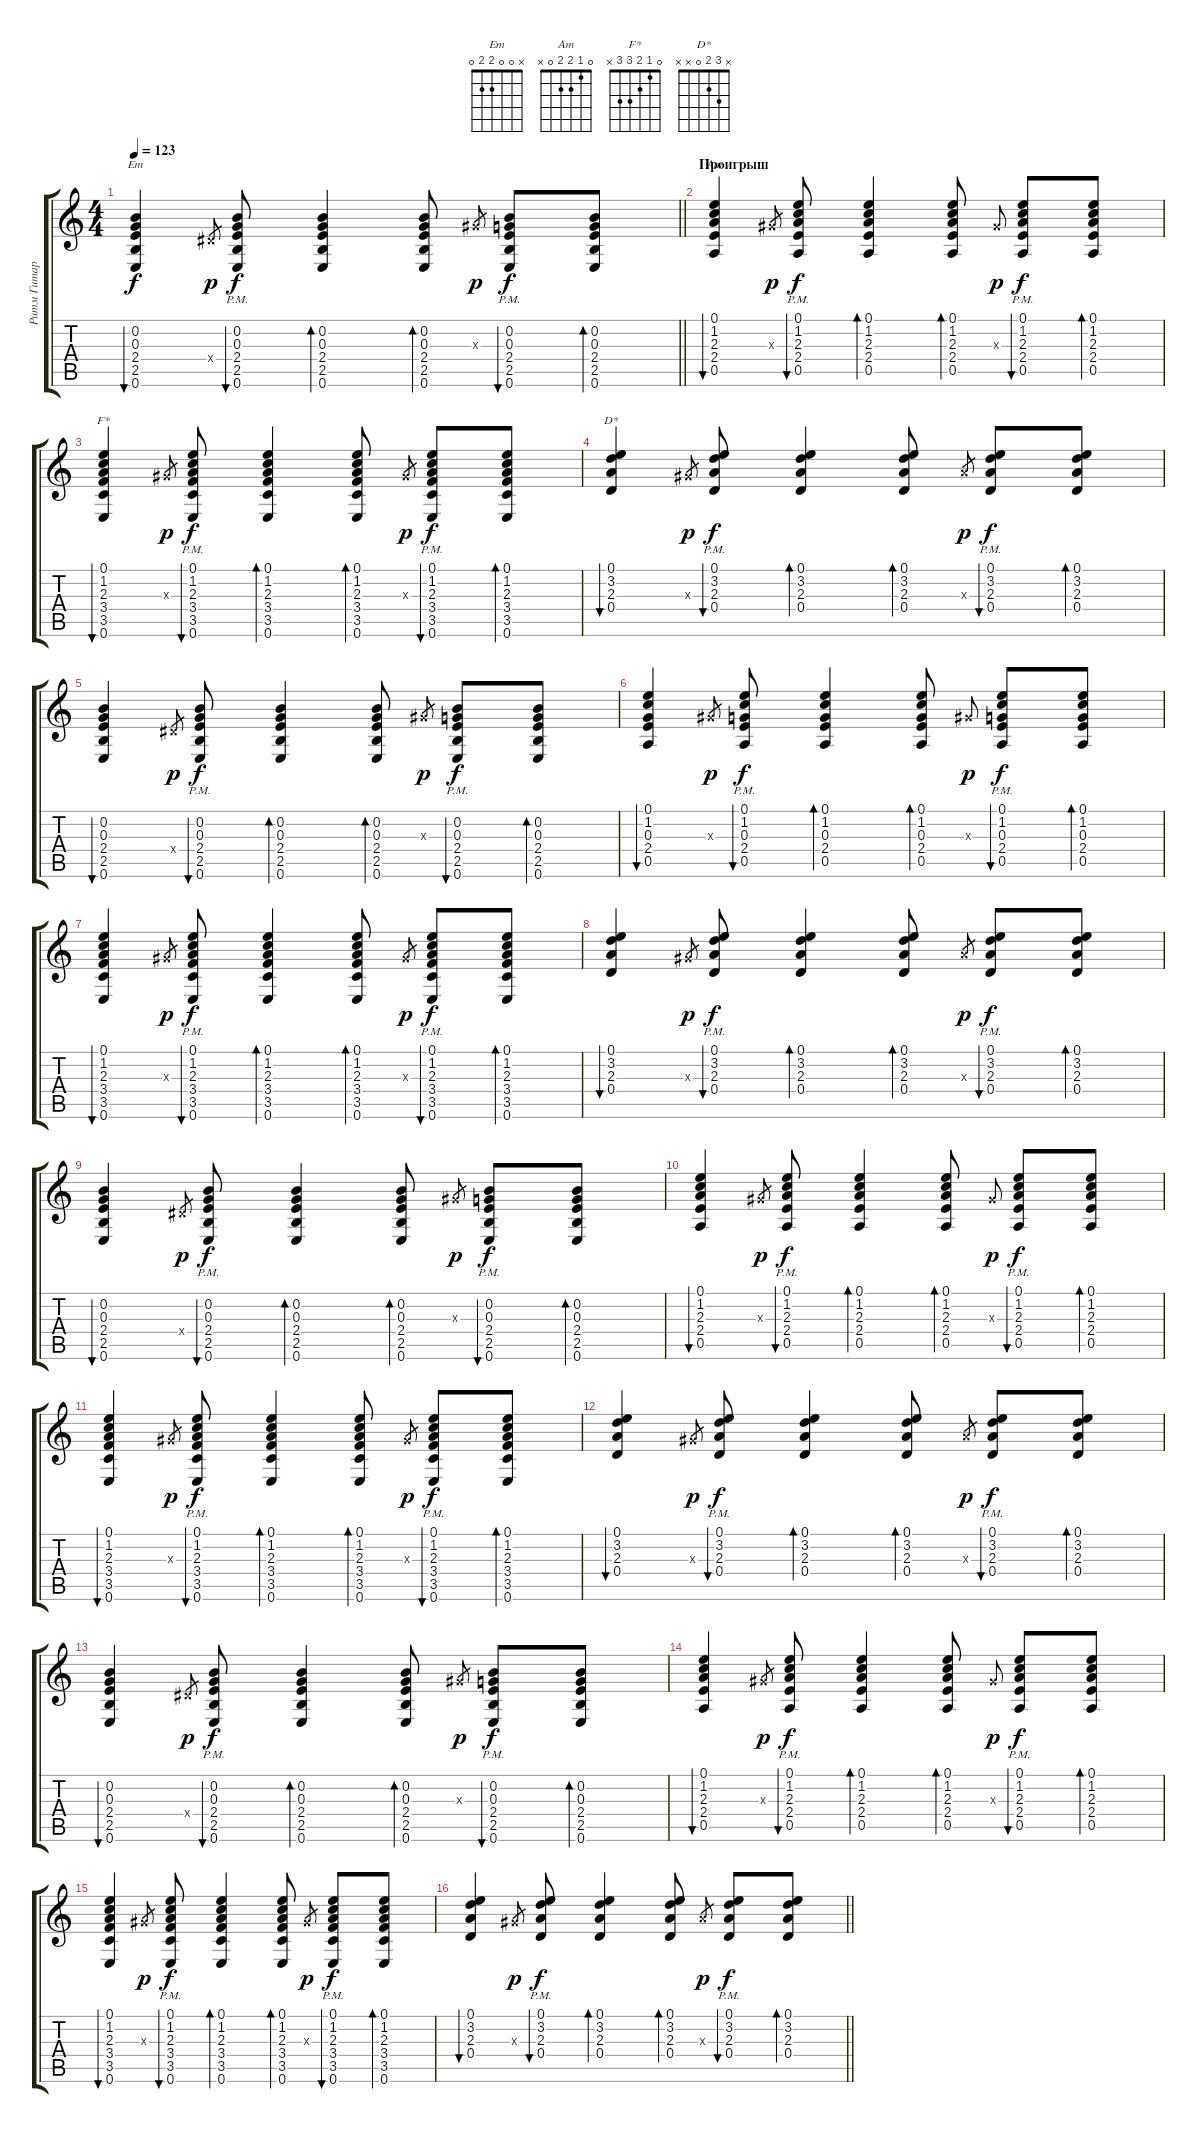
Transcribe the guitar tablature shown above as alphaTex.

\track ("Ритм Гитара" "Ритм Гитар") {instrument acousticguitarnylon}
\staff {score tabs}
\tuning (E4 B3 G3 D3 A2 E2) {hide}
\chord ("Em" x 0 0 2 2 0)
\chord ("Am" 0 1 2 2 0 x)
\chord ("F*" 0 1 2 3 3 x)
\chord ("D*" x 3 2 0 x x)
\ts (4 4)
\tempo 123
\clef g2
\barLineRight lightlight
\ks c
(0.2 0.3 2.4 2.5 0.6).4{bu 60 ch "Em" dy f} 1.4{x}.8{gr dy p} (0.2{pm} 0.3{pm} 2.4{pm} 2.5{pm} 0.6{pm}).8{bu 60 dy f} (0.2 0.3 2.4 2.5 0.6).4{bd 60} (0.2 0.3 2.4 2.5 0.6).8{bd 60} 1.3{x}.8{gr dy p} (0.2{pm} 0.3{pm} 2.4{pm} 2.5{pm} 0.6{pm}).8{bu 60 dy f} (0.2 0.3 2.4 2.5 0.6).8{bd 60} |
\section ("" "Проигрыш")
(0.1 1.2 2.3 2.4 0.5).4{bu 120 ch "Am" volume 15} 1.3{x}.8{gr dy p} (0.1{pm} 1.2{pm} 2.3{pm} 2.4{pm} 0.5{pm}).8{bu 120 dy f} (0.1 1.2 2.3 2.4 0.5).4{bd 120} (0.1 1.2 2.3 2.4 0.5).8{bd 120} 1.3{x}.8{gr onbeat dy p} (0.1{pm} 1.2{pm} 2.3{pm} 2.4{pm} 0.5{pm}).8{bu 120 dy f} (0.1 1.2 2.3 2.4 0.5).8{bd 120} |
(0.1 1.2 2.3 3.4 3.5 0.6).4{bu 60 ch "F*"} 1.3{x}.8{gr dy p} (0.1{pm} 1.2{pm} 2.3{pm} 3.4{pm} 3.5{pm} 0.6{pm}).8{bu 60 dy f} (0.1 1.2 2.3 3.4 3.5 0.6).4{bd 60} (0.1 1.2 2.3 3.4 3.5 0.6).8{bd 60} 1.3{x}.8{gr dy p} (0.1{pm} 1.2{pm} 2.3{pm} 3.4{pm} 3.5{pm} 0.6{pm}).8{bu 60 dy f} (0.1 1.2 2.3 3.4 3.5 0.6).8{bd 60} |
(0.1 3.2 2.3 0.4).4{bu 60 ch "D*"} 1.3{x}.8{gr dy p} (0.1{pm} 3.2{pm} 2.3{pm} 0.4{pm}).8{bu 60 dy f} (0.1 3.2 2.3 0.4).4{bd 60} (0.1 3.2 2.3 0.4).8{bd 60} 2.3{x}.8{gr dy p} (0.1{pm} 3.2{pm} 2.3{pm} 0.4{pm}).8{bu 60 dy f} (0.1 3.2 2.3 0.4).8{bd 60} |
(0.2 0.3 2.4 2.5 0.6).4{bu 60} 1.4{x}.8{gr dy p} (0.2{pm} 0.3{pm} 2.4{pm} 2.5{pm} 0.6{pm}).8{bu 60 dy f} (0.2 0.3 2.4 2.5 0.6).4{bd 60} (0.2 0.3 2.4 2.5 0.6).8{bd 60} 1.3{x}.8{gr dy p} (0.2{pm} 0.3{pm} 2.4{pm} 2.5{pm} 0.6{pm}).8{bu 60 dy f} (0.2 0.3 2.4 2.5 0.6).8{bd 60} |
(0.1 1.2 0.3 2.4 0.5).4{bu 120} 1.3{x}.8{gr dy p} (0.1{pm} 1.2{pm} 0.3{pm} 2.4{pm} 0.5{pm}).8{bu 120 dy f} (0.1 1.2 0.3 2.4 0.5).4{bd 120} (0.1 1.2 0.3 2.4 0.5).8{bd 120} 1.3{x}.8{gr onbeat dy p} (0.1{pm} 1.2{pm} 0.3{pm} 2.4{pm} 0.5{pm}).8{bu 120 dy f} (0.1 1.2 0.3 2.4 0.5).8{bd 120} |
(0.1 1.2 2.3 3.4 3.5 0.6).4{bu 60} 1.3{x}.8{gr dy p} (0.1{pm} 1.2{pm} 2.3{pm} 3.4{pm} 3.5{pm} 0.6{pm}).8{bu 60 dy f} (0.1 1.2 2.3 3.4 3.5 0.6).4{bd 60} (0.1 1.2 2.3 3.4 3.5 0.6).8{bd 60} 1.3{x}.8{gr dy p} (0.1{pm} 1.2{pm} 2.3{pm} 3.4{pm} 3.5{pm} 0.6{pm}).8{bu 60 dy f} (0.1 1.2 2.3 3.4 3.5 0.6).8{bd 60} |
(0.1 3.2 2.3 0.4).4{bu 60} 1.3{x}.8{gr dy p} (0.1{pm} 3.2{pm} 2.3{pm} 0.4{pm}).8{bu 60 dy f} (0.1 3.2 2.3 0.4).4{bd 60} (0.1 3.2 2.3 0.4).8{bd 60} 2.3{x}.8{gr dy p} (0.1{pm} 3.2{pm} 2.3{pm} 0.4{pm}).8{bu 60 dy f} (0.1 3.2 2.3 0.4).8{bd 60} |
(0.2 0.3 2.4 2.5 0.6).4{bu 60} 1.4{x}.8{gr dy p} (0.2{pm} 0.3{pm} 2.4{pm} 2.5{pm} 0.6{pm}).8{bu 60 dy f} (0.2 0.3 2.4 2.5 0.6).4{bd 60} (0.2 0.3 2.4 2.5 0.6).8{bd 60} 1.3{x}.8{gr dy p} (0.2{pm} 0.3{pm} 2.4{pm} 2.5{pm} 0.6{pm}).8{bu 60 dy f} (0.2 0.3 2.4 2.5 0.6).8{bd 60} |
(0.1 1.2 2.3 2.4 0.5).4{bu 120} 1.3{x}.8{gr dy p} (0.1{pm} 1.2{pm} 2.3{pm} 2.4{pm} 0.5{pm}).8{bu 120 dy f} (0.1 1.2 2.3 2.4 0.5).4{bd 120} (0.1 1.2 2.3 2.4 0.5).8{bd 120} 1.3{x}.8{gr onbeat dy p} (0.1{pm} 1.2{pm} 2.3{pm} 2.4{pm} 0.5{pm}).8{bu 120 dy f} (0.1 1.2 2.3 2.4 0.5).8{bd 120} |
(0.1 1.2 2.3 3.4 3.5 0.6).4{bu 60} 1.3{x}.8{gr dy p} (0.1{pm} 1.2{pm} 2.3{pm} 3.4{pm} 3.5{pm} 0.6{pm}).8{bu 60 dy f} (0.1 1.2 2.3 3.4 3.5 0.6).4{bd 60} (0.1 1.2 2.3 3.4 3.5 0.6).8{bd 60} 1.3{x}.8{gr dy p} (0.1{pm} 1.2{pm} 2.3{pm} 3.4{pm} 3.5{pm} 0.6{pm}).8{bu 60 dy f} (0.1 1.2 2.3 3.4 3.5 0.6).8{bd 60} |
(0.1 3.2 2.3 0.4).4{bu 60} 1.3{x}.8{gr dy p} (0.1{pm} 3.2{pm} 2.3{pm} 0.4{pm}).8{bu 60 dy f} (0.1 3.2 2.3 0.4).4{bd 60} (0.1 3.2 2.3 0.4).8{bd 60} 2.3{x}.8{gr dy p} (0.1{pm} 3.2{pm} 2.3{pm} 0.4{pm}).8{bu 60 dy f} (0.1 3.2 2.3 0.4).8{bd 60} |
(0.2 0.3 2.4 2.5 0.6).4{bu 60} 1.4{x}.8{gr dy p} (0.2{pm} 0.3{pm} 2.4{pm} 2.5{pm} 0.6{pm}).8{bu 60 dy f} (0.2 0.3 2.4 2.5 0.6).4{bd 60} (0.2 0.3 2.4 2.5 0.6).8{bd 60} 1.3{x}.8{gr dy p} (0.2{pm} 0.3{pm} 2.4{pm} 2.5{pm} 0.6{pm}).8{bu 60 dy f} (0.2 0.3 2.4 2.5 0.6).8{bd 60} |
(0.1 1.2 2.3 2.4 0.5).4{bu 120} 1.3{x}.8{gr dy p} (0.1{pm} 1.2{pm} 2.3{pm} 2.4{pm} 0.5{pm}).8{bu 120 dy f} (0.1 1.2 2.3 2.4 0.5).4{bd 120} (0.1 1.2 2.3 2.4 0.5).8{bd 120} 1.3{x}.8{gr onbeat dy p} (0.1{pm} 1.2{pm} 2.3{pm} 2.4{pm} 0.5{pm}).8{bu 120 dy f} (0.1 1.2 2.3 2.4 0.5).8{bd 120} |
(0.1 1.2 2.3 3.4 3.5 0.6).4{bu 60} 1.3{x}.8{gr dy p} (0.1{pm} 1.2{pm} 2.3{pm} 3.4{pm} 3.5{pm} 0.6{pm}).8{bu 60 dy f} (0.1 1.2 2.3 3.4 3.5 0.6).4{bd 60} (0.1 1.2 2.3 3.4 3.5 0.6).8{bd 60} 1.3{x}.8{gr dy p} (0.1{pm} 1.2{pm} 2.3{pm} 3.4{pm} 3.5{pm} 0.6{pm}).8{bu 60 dy f} (0.1 1.2 2.3 3.4 3.5 0.6).8{bd 60} |
\barLineRight lightlight
(0.1 3.2 2.3 0.4).4{bu 60} 1.3{x}.8{gr dy p} (0.1{pm} 3.2{pm} 2.3{pm} 0.4{pm}).8{bu 60 dy f} (0.1 3.2 2.3 0.4).4{bd 60} (0.1 3.2 2.3 0.4).8{bd 60} 2.3{x}.8{gr dy p} (0.1{pm} 3.2{pm} 2.3{pm} 0.4{pm}).8{bu 60 dy f} (0.1 3.2 2.3 0.4).8{bd 60}
